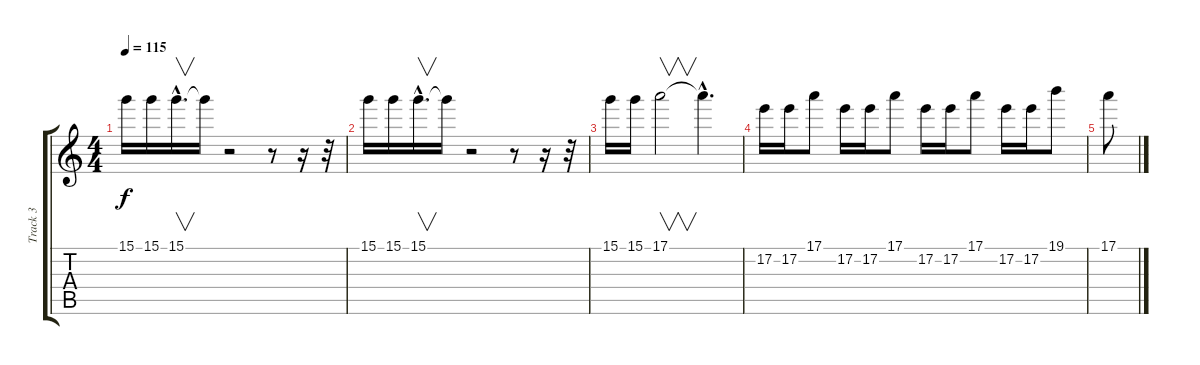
\track ("Track 3" "Track 3") {instrument distortionguitar}
\staff {score tabs}
\tuning (E4 B3 G3 D3 A2 E2) {hide}
\ts (4 4)
\tempo 115
\clef g2
\ks c
15.1.16{dy f instrument distortionguitar} 15.1.16 15.1{hac}.16{v d} 15.1{t}.16 r.2 r.8 r.16 r.32 |
15.1.16 15.1.16 15.1{hac}.16{v d} 15.1{t}.16 r.2 r.8 r.16 r.32 |
15.1.16 15.1.16 17.1.2{v} 17.1{hac t}.4{d} |
17.2.16 17.2.16 17.1.8 17.2.16 17.2.16 17.1.8 17.2.16 17.2.16 17.1.8 17.2.16 17.2.16 19.1.8 |
17.1.8
